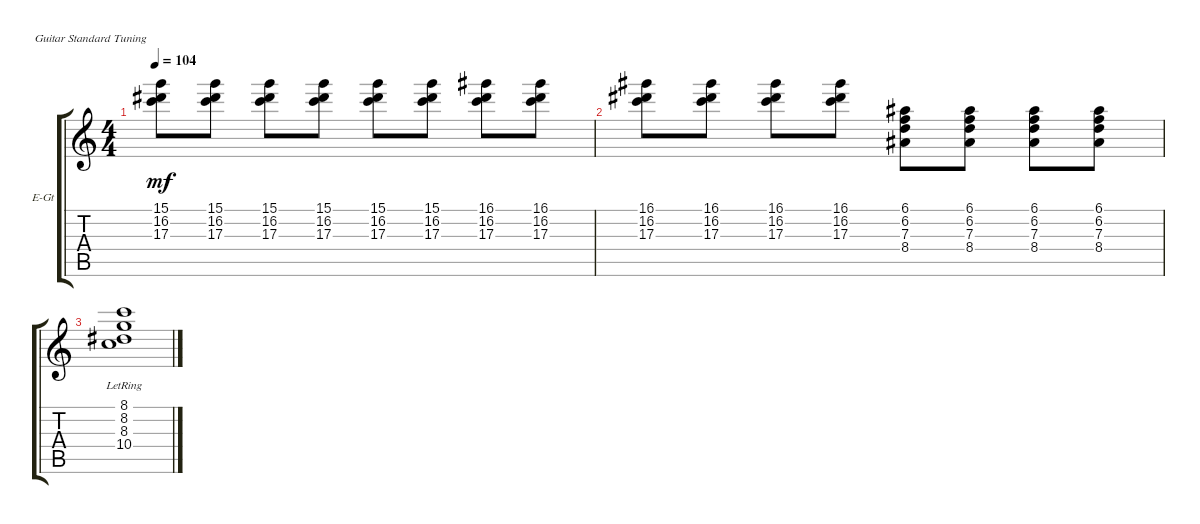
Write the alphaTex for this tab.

\defaultSystemsLayout 4
\bracketExtendMode groupsimilarinstruments
\firstSystemTrackNameOrientation horizontal
\otherSystemsTrackNameOrientation horizontal
\track ("Electric Guitar (Clean)" "E-Gt") {instrument overdrivenguitar}
\staff {score tabs}
\tuning (E4 B3 G3 D3 A2 E2)
\ts (4 4)
\tempo 104
\clef g2
\ks c
(17.3 16.2 15.1).8{dy mf} (17.3 16.2 15.1).8 (17.3 16.2 15.1).8 (17.3 16.2 15.1).8 (17.3 16.2 15.1).8 (17.3 16.2 15.1).8 (17.3 16.2 16.1).8 (17.3 16.2 16.1).8 |
(17.3 16.2 16.1).8 (17.3 16.2 16.1).8 (17.3 16.2 16.1).8 (17.3 16.2 16.1).8 (6.1 6.2 7.3 8.4).8 (6.1 6.2 7.3 8.4).8 (6.1 6.2 7.3 8.4).8 (6.1 6.2 7.3 8.4).8 |
(10.4{lr} 8.3{lr} 8.2{lr} 8.1{lr}).1
